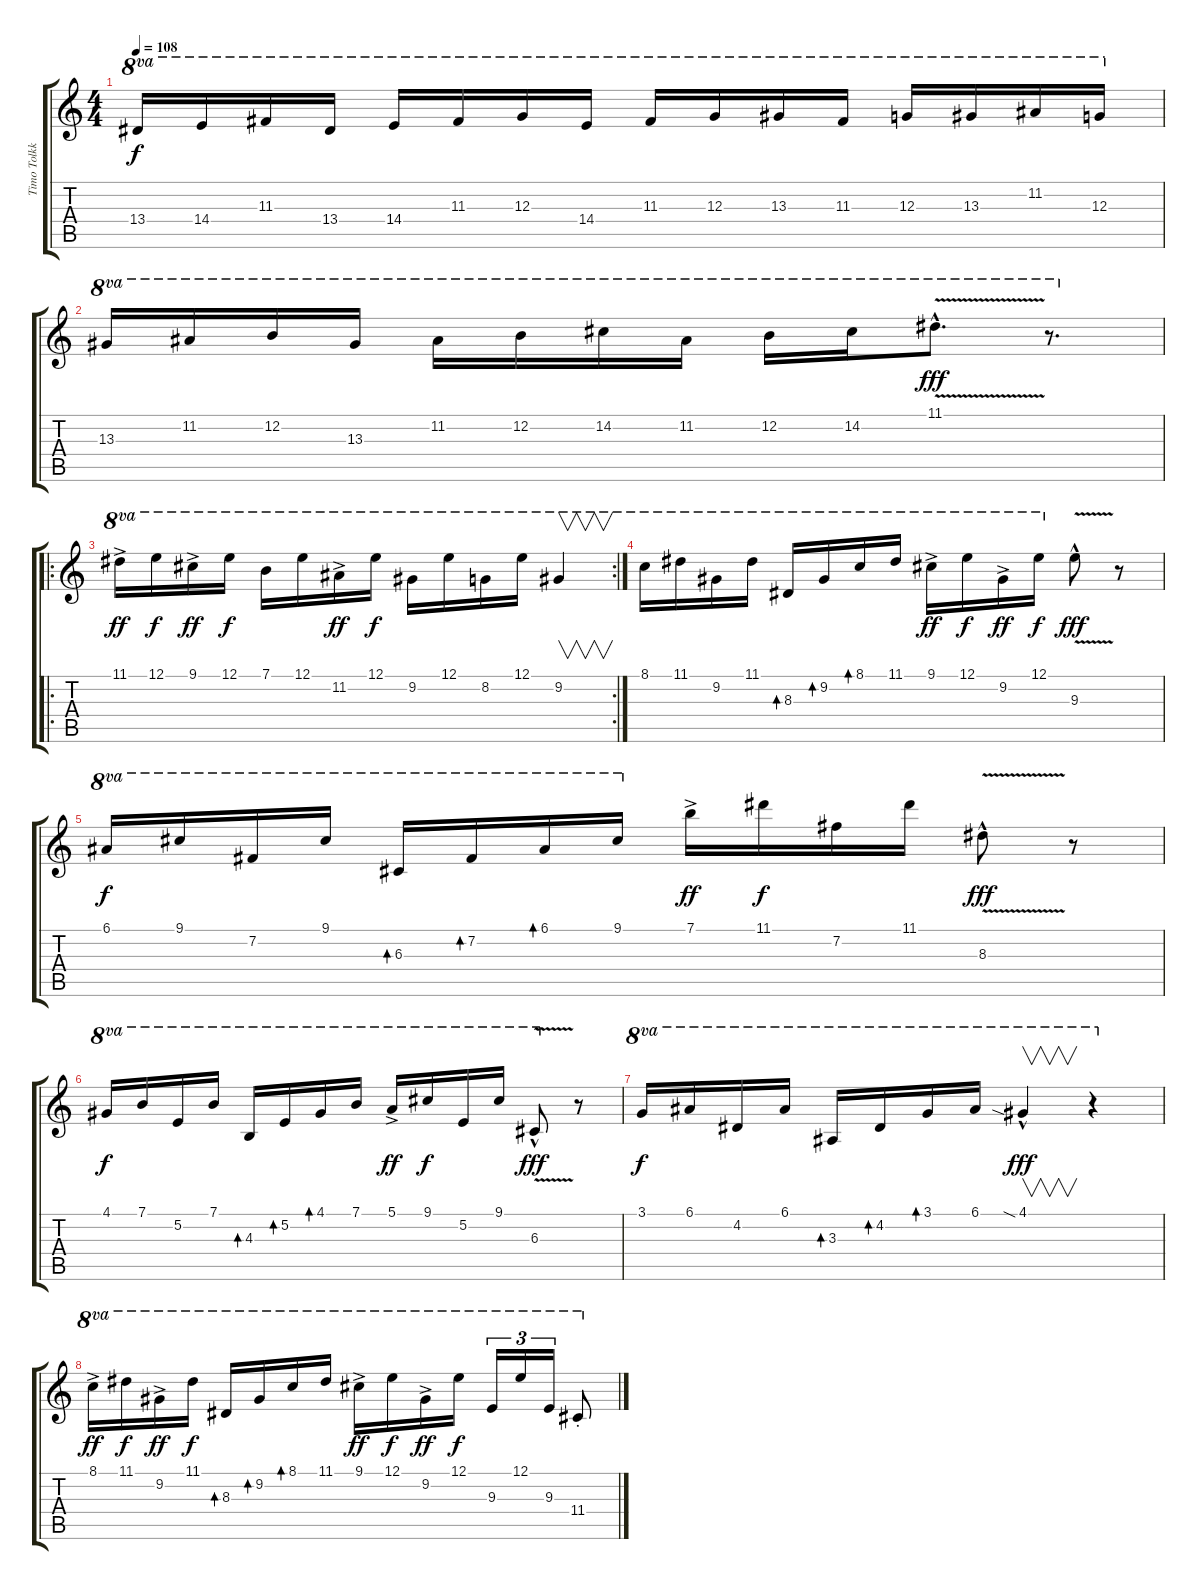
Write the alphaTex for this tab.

\track ("Timo Tolkki" "Timo Tolkk") {instrument overdrivenguitar}
\staff {score tabs}
\tuning (E4 B3 G3 D3 A2 E2) {hide}
\ts (4 4)
\tempo 108
\clef g2
\ks c
13.4.16{ot 8va dy f} 14.4.16{ot 8va} 11.3.16{ot 8va} 13.4.16{ot 8va} 14.4.16{ot 8va} 11.3.16{ot 8va} 12.3.16{ot 8va} 14.4.16{ot 8va} 11.3.16{ot 8va} 12.3.16{ot 8va} 13.3.16{ot 8va} 11.3.16{ot 8va} 12.3.16{ot 8va} 13.3.16{ot 8va} 11.2.16{ot 8va} 12.3.16{ot 8va} |
13.3.16{ot 8va} 11.2.16{ot 8va} 12.2.16{ot 8va} 13.3.16{ot 8va} 11.2.16{ot 8va} 12.2.16{ot 8va} 14.2.16{ot 8va} 11.2.16{ot 8va} 12.2.16{ot 8va} 14.2.16{ot 8va} 11.1{v hac}.8{d ot 8va dy fff} r.8{d ot 8va} |
\ro
\rc 2
11.1{ac}.16{ot 8va dy ff} 12.1.16{ot 8va dy f} 9.1{ac}.16{ot 8va dy ff} 12.1.16{ot 8va dy f} 7.1.16{ot 8va} 12.1.16{ot 8va} 11.2{ac}.16{ot 8va dy ff} 12.1.16{ot 8va dy f} 9.2.16{ot 8va} 12.1.16{ot 8va} 8.2.16{ot 8va} 12.1.16{ot 8va} 9.2.4{v ot 8va} |
8.1.16{ot 8va} 11.1.16{ot 8va} 9.2.16{ot 8va} 11.1.16{ot 8va} 8.3.16{bd 480 ot 8va} 9.2.16{bd 240 ot 8va} 8.1.16{bd 240 ot 8va} 11.1.16{ot 8va} 9.1{ac}.16{ot 8va dy ff} 12.1.16{ot 8va dy f} 9.2{ac}.16{ot 8va dy ff} 12.1.16{ot 8va dy f} 9.3{v hac}.8{dy fff} r.8 |
6.1.16{ot 8va dy f} 9.1.16{ot 8va} 7.2.16{ot 8va} 9.1.16{ot 8va} 6.3.16{bd 480 ot 8va} 7.2.16{bd 480 ot 8va} 6.1.16{bd 480 ot 8va} 9.1.16{ot 8va} 7.1{ac}.16{dy ff} 11.1.16{dy f} 7.2.16 11.1.16 8.3{v hac}.8{dy fff} r.8 |
4.1.16{ot 8va dy f} 7.1.16{ot 8va} 5.2.16{ot 8va} 7.1.16{ot 8va} 4.3.16{bd 480 ot 8va} 5.2.16{bd 480 ot 8va} 4.1.16{bd 480 ot 8va} 7.1.16{ot 8va} 5.1{ac}.16{ot 8va dy ff} 9.1.16{ot 8va dy f} 5.2.16{ot 8va} 9.1.16{ot 8va} 6.3{v hac}.8{ot 8va dy fff} r.8 |
3.1.16{ot 8va dy f} 6.1.16{ot 8va} 4.2.16{ot 8va} 6.1.16{ot 8va} 3.3.16{bd 120 ot 8va} 4.2.16{bd 120 ot 8va} 3.1.16{bd 120 ot 8va} 6.1.16{ot 8va} 4.1{sia hac}.4{v ot 8va dy fff} r.4{ot 8va} |
8.1{ac}.16{ot 8va dy ff} 11.1.16{ot 8va dy f} 9.2{ac}.16{ot 8va dy ff} 11.1.16{ot 8va dy f} 8.3.16{bd 480 ot 8va} 9.2.16{bd 240 ot 8va} 8.1.16{bd 240 ot 8va} 11.1.16{ot 8va} 9.1{ac}.16{ot 8va dy ff} 12.1.16{ot 8va dy f} 9.2{ac}.16{ot 8va dy ff} 12.1.16{ot 8va dy f} 9.3.16{tu (3 2) ot 8va} 12.1.16{tu (3 2) ot 8va} 9.3.16{tu (3 2) ot 8va} 11.4{st}.8{ot 8va}
